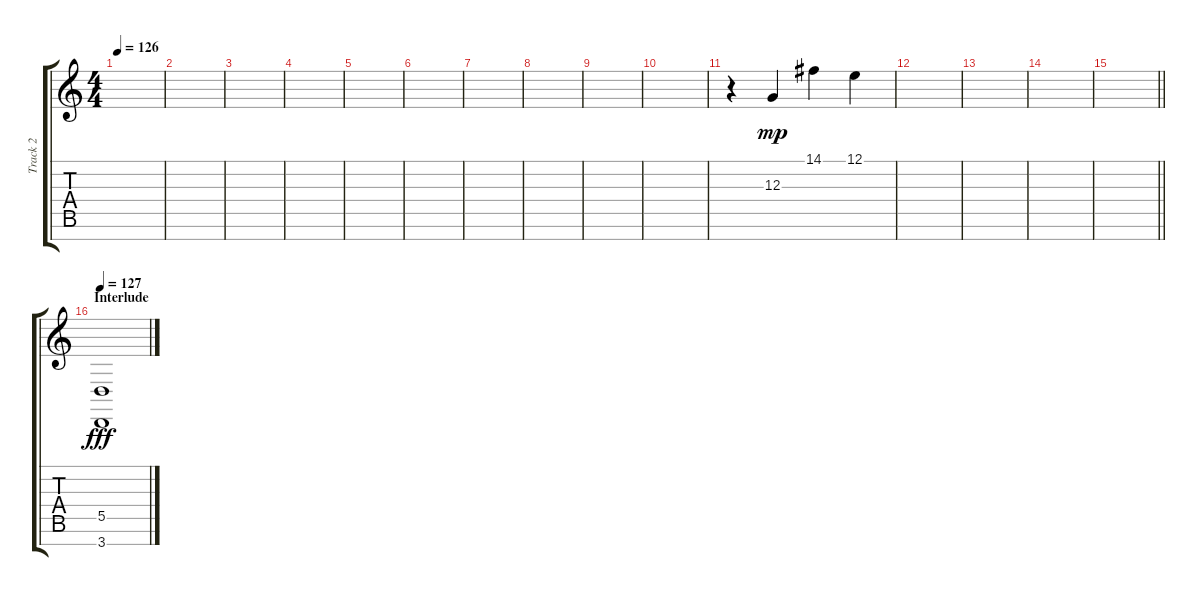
\track ("Track 2" "Track 2") {instrument pad1newage}
\staff {score tabs}
\tuning (E4 B3 G3 D3 A2 E2 B1) {hide}
\ts (4 4)
\tempo 126
\clef g2
\ks c
|
|
|
|
|
|
|
|
|
|
r.4{balance 0 instrument flute} 12.3.4{dy mp} 14.1.4 12.1.4 |
|
|
|
\barLineRight lightlight
|
\section ("" "Interlude")
\tempo 127
(5.5 3.7).1{dy fff balance 8 instrument stringensemble1}
